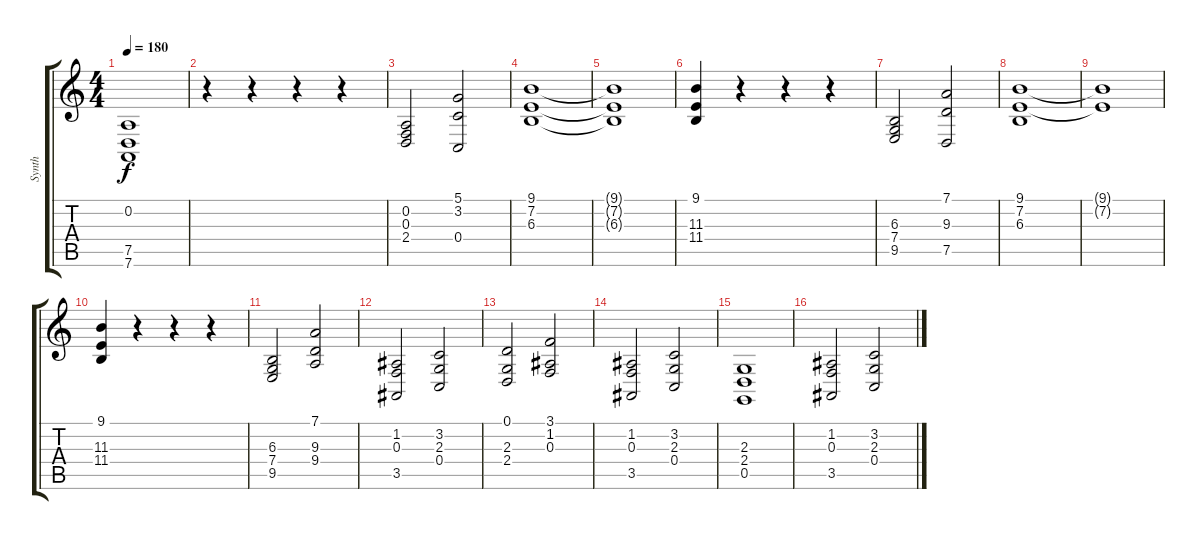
\track ("Synth" "Synth") {instrument stringensemble1}
\staff {score tabs}
\tuning (D4 A3 F3 C3 G2 D2) {hide}
\ts (4 4)
\tempo 180
\clef g2
\ks c
(0.2{t} 7.5{t} 7.6{t}).1{dy f} |
r.4 r.4 r.4 r.4 |
(0.2 0.3 2.4).2 (5.1 3.2 0.4).2 |
(9.1 7.2 6.3).1 |
(9.1{t} 7.2{t} 6.3{t}).1 |
(9.1 11.3 11.4).4 r.4 r.4 r.4 |
(6.3 7.4 9.5).2 (7.1 9.3 7.5).2 |
(9.1 7.2 6.3).1 |
(9.1{t} 7.2{t}).1 |
(9.1 11.3 11.4).4 r.4 r.4 r.4 |
(6.3 7.4 9.5).2 (7.1 9.3 9.4).2 |
(1.2 0.3 3.5).2{instrument choiraahs} (3.2 2.3 0.4).2 |
(0.1 2.3 2.4).2 (3.1 1.2 0.3).2 |
(1.2 0.3 3.5).2{instrument choiraahs} (3.2 2.3 0.4).2 |
(2.3 2.4 0.5).1{instrument choiraahs} |
(1.2 0.3 3.5).2{instrument choiraahs} (3.2 2.3 0.4).2
